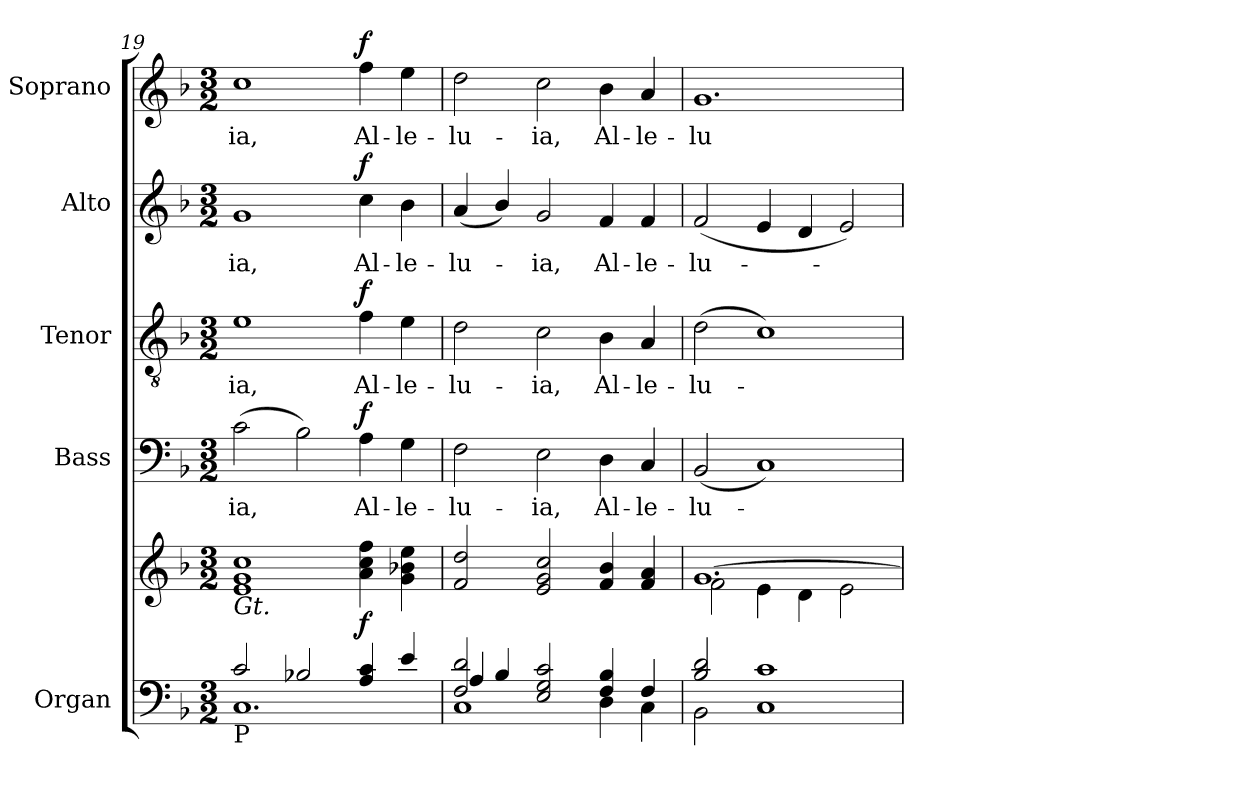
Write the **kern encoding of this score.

**kern	**kern	**dynam	**kern	**text	**dynam	**kern	**text	**dynam	**kern	**text	**dynam	**kern	**text	**dynam
*part5	*part5	*part5	*part4	*part4	*part4	*part3	*part3	*part3	*part2	*part2	*part2	*part1	*part1	*part1
*staff6	*staff5	*staff5/6	*staff4	*staff4	*staff4	*staff3	*staff3	*staff3	*staff2	*staff2	*staff2	*staff1	*staff1	*staff1
*I"Organ	*	*	*I"Bass	*	*	*I"Tenor	*	*	*I"Alto	*	*	*I"Soprano	*	*
*I'Org.	*	*	*I'B.	*	*	*I'T.	*	*	*I'A.	*	*	*I'S.	*	*
!!LO:PB:g=z
*clefF4	*clefG2	*	*clefF4	*	*	*clefGv2	*	*	*clefG2	*	*	*clefG2	*	*
*	*	*	*	*	*	*ITrd7c12	*	*	*	*	*	*	*	*
*k[b-]	*k[b-]	*	*k[b-]	*	*	*k[b-]	*	*	*k[b-]	*	*	*k[b-]	*	*
*F:	*F:	*	*F:	*	*	*F:	*	*	*F:	*	*	*F:	*	*
*M3/2	*M3/2	*	*M3/2	*	*	*M3/2	*	*	*M3/2	*	*	*M3/2	*	*
=19	=19	=19	=19	=19	=19	=19	=19	=19	=19	=19	=19	=19	=19	=19
*^	*	*	*	*	*	*	*	*	*	*	*	*	*	*
!	!	!	!	!	!LO:LY:b:color=#000000	!	!	!	!	!	!	!	!	!	!
!	!	!	!	!	!	!	!	!LO:LY:b:color=#000000	!	!	!	!	!	!	!
!	!	!	!	!	!	!	!	!	!	!	!LO:LY:b:color=#000000	!	!	!	!
!	!	!LO:TX:b:i:t=Gt.	!	!	!	!	!	!	!	!	!	!	!	!	!
!LO:TX:b:t=P	!	!	!	!	!	!	!	!	!	!	!	!	!	!	!
!	!	!	!	!	!	!	!	!	!	!	!	!	!	!LO:LY:b:color=#000000	!
2ci/	1.Ci	1ei 1gi 1cci	.	(2ci\	-ia,	.	1Ei	-ia,	.	1gi	-ia,	.	1cci	-ia,	.
2B-Xi/	.	.	.	2B-i\)	.	.	.	.	.	.	.	.	.	.	.
!	!	!	!	!	!LO:LY:b:color=#000000	!	!	!	!	!	!	!	!	!	!
!	!	!	!	!	!	!	!	!LO:LY:b:color=#000000	!	!	!	!	!	!	!
!	!	!	!	!	!	!	!	!	!	!	!LO:LY:b:color=#000000	!	!	!	!
!	!	!	!	!	!	!	!	!	!	!	!	!	!	!LO:LY:b:color=#000000	!
4Ai/ 4ci	.	4ai\ 4cci 4ffi	f	4Ai\	Al-	f	4Fi\	Al-	f	4cci\	Al-	f	4ffi\	Al-	f
!	!	!	!	!	!LO:LY:b:color=#000000	!	!	!	!	!	!	!	!	!	!
!	!	!	!	!	!	!	!	!LO:LY:b:color=#000000	!	!	!	!	!	!	!
!	!	!	!	!	!	!	!	!	!	!	!LO:LY:b:color=#000000	!	!	!	!
!	!	!	!	!	!	!	!	!	!	!	!	!	!	!LO:LY:b:color=#000000	!
4ei/	.	4gi\ 4b-Xi 4eei	.	4Gi\	-le-	.	4Ei\	-le-	.	4b-i\	-le-	.	4eei\	-le-	.
=20	=20	=20	=20	=20	=20	=20	=20	=20	=20	=20	=20	=20	=20	=20	=20
*	*^	*	*	*	*	*	*	*	*	*	*	*	*	*	*
!	!	!	!	!	!	!LO:LY:b:color=#000000	!	!	!	!	!	!	!	!	!	!
!	!	!	!	!	!	!	!	!	!LO:LY:b:color=#000000	!	!	!	!	!	!	!
!	!	!	!	!	!	!	!	!	!	!	!	!LO:LY:b:color=#000000	!	!	!	!
!	!	!	!	!	!	!	!	!	!	!	!	!	!	!	!LO:LY:b:color=#000000	!
2Fi/ 2di	1Ci	4Ai/	2fi/ 2ddi	.	2Fi\	-lu-	.	2Di\	-lu-	.	(4ai/	-lu-	.	2ddi\	-lu-	.
.	.	4B-i/	.	.	.	.	.	.	.	.	4b-i/)	.	.	.	.	.
!	!	!	!	!	!	!LO:LY:b:color=#000000	!	!	!	!	!	!	!	!	!	!
!	!	!	!	!	!	!	!	!	!LO:LY:b:color=#000000	!	!	!	!	!	!	!
!	!	!	!	!	!	!	!	!	!	!	!	!LO:LY:b:color=#000000	!	!	!	!
!	!	!	!	!	!	!	!	!	!	!	!	!	!	!	!LO:LY:b:color=#000000	!
2Ei/ 2Gi 2ci	.	1ryy	2ei/ 2gi 2cci	.	2Ei\	-ia,	.	2Ci\	-ia,	.	2gi/	-ia,	.	2cci\	-ia,	.
!	!	!	!	!	!	!LO:LY:b:color=#000000	!	!	!	!	!	!	!	!	!	!
!	!	!	!	!	!	!	!	!	!LO:LY:b:color=#000000	!	!	!	!	!	!	!
!	!	!	!	!	!	!	!	!	!	!	!	!LO:LY:b:color=#000000	!	!	!	!
!	!	!	!	!	!	!	!	!	!	!	!	!	!	!	!LO:LY:b:color=#000000	!
4Fi/ 4B-i	4Di\	.	4fi/ 4b-i	.	4Di\	Al-	.	4BB-i\	Al-	.	4fi/	Al-	.	4b-i\	Al-	.
!	!	!	!	!	!	!LO:LY:b:color=#000000	!	!	!	!	!	!	!	!	!	!
!	!	!	!	!	!	!	!	!	!LO:LY:b:color=#000000	!	!	!	!	!	!	!
!	!	!	!	!	!	!	!	!	!	!	!	!LO:LY:b:color=#000000	!	!	!	!
!	!	!	!	!	!	!	!	!	!	!	!	!	!	!	!LO:LY:b:color=#000000	!
4Fi/	4Ci\	.	4fi/ 4ai	.	4Ci/	-le-	.	4AAi/	-le-	.	4fi/	-le-	.	4ai/	-le-	.
*	*v	*v	*	*	*	*	*	*	*	*	*	*	*	*	*	*
=21	=21	=21	=21	=21	=21	=21	=21	=21	=21	=21	=21	=21	=21	=21	=21
*	*	*^	*	*	*	*	*	*	*	*	*	*	*	*	*
!	!	!	!	!	!	!LO:LY:b:color=#000000	!	!	!	!	!	!	!	!	!	!
!	!	!	!	!	!	!	!	!	!LO:LY:b:color=#000000	!	!	!	!	!	!	!
!	!	!	!	!	!	!	!	!	!	!	!	!LO:LY:b:color=#000000	!	!	!	!
!	!	!	!	!	!	!	!	!	!	!	!	!	!	!	!LO:LY:b:color=#000000	!
2B-i/ 2di	2BB-i\	[>1.gi	2fi\	.	(2BB-i/	-lu-	.	(2Di\	-lu-	.	(2fi/	-lu-	.	1.gi	-lu-	.
1ci	1Ci	.	4ei\	.	1Ci)	.	.	1Ci)	.	.	4ei/	.	.	.	.	.
.	.	.	4di\	.	.	.	.	.	.	.	4di/	.	.	.	.	.
.	.	.	2ei\	.	.	.	.	.	.	.	2ei/)	.	.	.	.	.
*v	*v	*	*	*	*	*	*	*	*	*	*	*	*	*	*	*
*	*v	*v	*	*	*	*	*	*	*	*	*	*	*	*	*
=	=	=	=	=	=	=	=	=	=	=	=	=	=	=
*-	*-	*-	*-	*-	*-	*-	*-	*-	*-	*-	*-	*-	*-	*-
